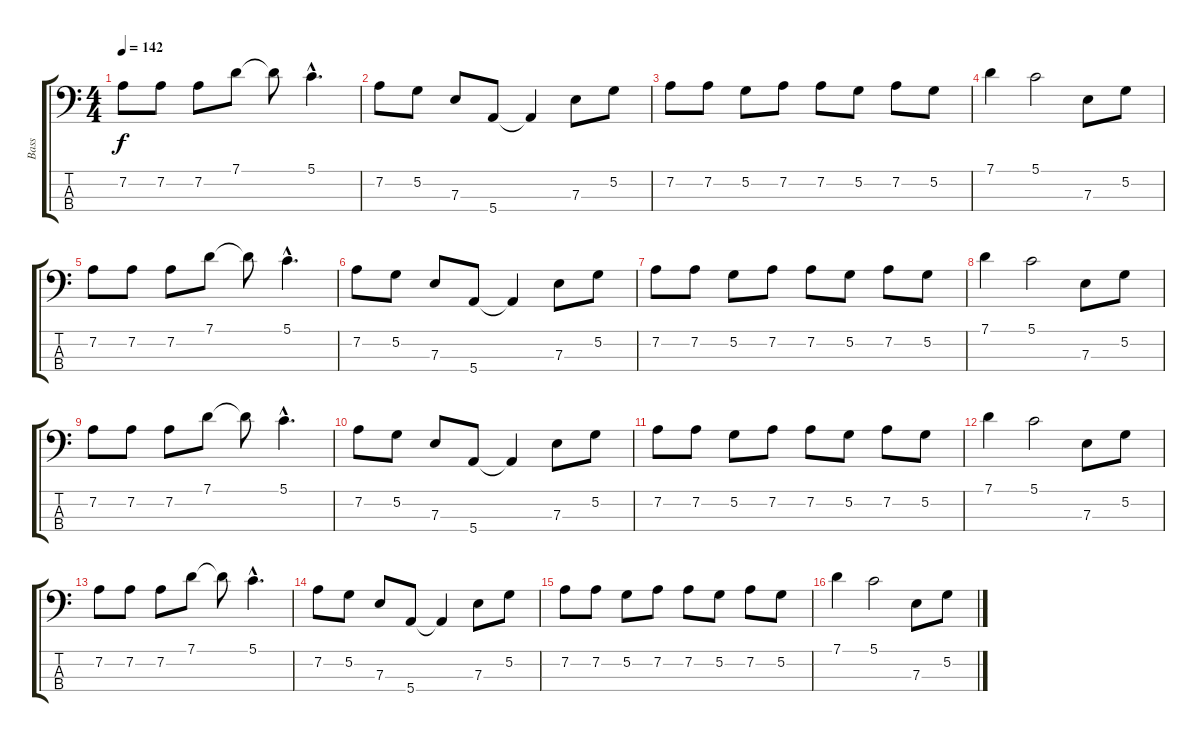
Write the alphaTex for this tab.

\track ("Bass" "Bass") {instrument electricbasspick}
\staff {score tabs}
\tuning (G2 D2 A1 E1) {hide}
\ts (4 4)
\tempo 142
\clef f4
\ks c
7.2.8{dy f} 7.2.8 7.2.8 7.1.8 7.1{t}.8 5.1{hac}.4{d} |
7.2.8 5.2.8 7.3.8 5.4.8 5.4{t}.4 7.3.8 5.2.8 |
7.2.8 7.2.8 5.2.8 7.2.8 7.2.8 5.2.8 7.2.8 5.2.8 |
7.1.4 5.1.2 7.3.8 5.2.8 |
7.2.8 7.2.8 7.2.8 7.1.8 7.1{t}.8 5.1{hac}.4{d} |
7.2.8 5.2.8 7.3.8 5.4.8 5.4{t}.4 7.3.8 5.2.8 |
7.2.8 7.2.8 5.2.8 7.2.8 7.2.8 5.2.8 7.2.8 5.2.8 |
7.1.4 5.1.2 7.3.8 5.2.8 |
7.2.8 7.2.8 7.2.8 7.1.8 7.1{t}.8 5.1{hac}.4{d} |
7.2.8 5.2.8 7.3.8 5.4.8 5.4{t}.4 7.3.8 5.2.8 |
7.2.8 7.2.8 5.2.8 7.2.8 7.2.8 5.2.8 7.2.8 5.2.8 |
7.1.4 5.1.2 7.3.8 5.2.8 |
7.2.8 7.2.8 7.2.8 7.1.8 7.1{t}.8 5.1{hac}.4{d} |
7.2.8 5.2.8 7.3.8 5.4.8 5.4{t}.4 7.3.8 5.2.8 |
7.2.8 7.2.8 5.2.8 7.2.8 7.2.8 5.2.8 7.2.8 5.2.8 |
7.1.4 5.1.2 7.3.8 5.2.8
